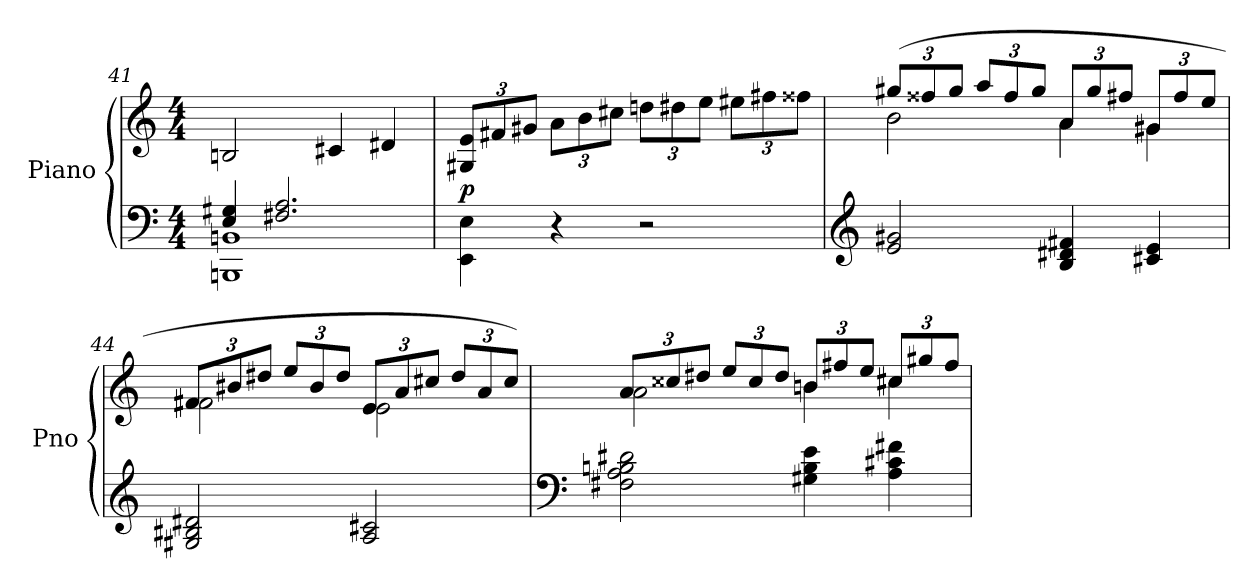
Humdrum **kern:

**kern	**kern	**dynam
*part1	*part1	*part1
*staff2	*staff1	*staff1/2
*I"Piano	*	*
*I'Pno	*	*
*clefF4	*clefG2	*
*k[]	*k[]	*
*M4/4	*M4/4	*
=41	=41	=41
*^	*	*
!	!	!	!LO:DY:b
4E/ 4G#X/	1BBBn 1BBn	2Bn/	other-dynamics
2.F#X/ 2.A/	.	.	.
.	.	4c#X/	.
.	.	4d#X/	.
*v	*v	*	*
!!LO:LB:g=z
=42	=42	=42
*	*Xbrackettup	*
!	!	!LO:DY:b
4EE\ 4E\	12G#X/ 12e/L	p
.	12f#X/	.
.	12g#X/J	.
4r	12a\L	.
.	12b\	.
.	12cc#X\J	.
2r	12ddn\L	.
.	12dd#X\	.
.	12ee\J	.
.	12ee#X\L	.
.	12ff#X\	.
.	12ff##X\J	.
=43	=43	=43
*clefG2	*	*
*	*^	*
!	!	!	!LO:DY:b
2e/ 2g#X/	(12gg#X/L	2b\	other-dynamics
.	12ff##X/	.	.
.	12gg#/J	.	.
.	12aa/L	.	.
.	12ff##/	.	.
.	12gg#/J	.	.
4B/ 4d#X/ 4f#X/	12a/L	4a\	.
.	12gg#/	.	.
.	12ff#X/J	.	.
4c#X/ 4e/	12g#X/L	4g#\	.
.	12ff#/	.	.
.	12ee/J	.	.
!!LO:LB:g=z	!!
=44	=44	=44	=44
2G#X/ 2B#X/ 2d#X/	12f#X/L	2f#\	.
.	12b#X/	.	.
.	12dd#X/J	.	.
.	12ee/L	.	.
.	12b#/	.	.
.	12dd#/J	.	.
2A/ 2c#X/	12e/L	2e\	.
.	12a/	.	.
.	12cc#X/J	.	.
.	12dd#/L	.	.
.	12a/	.	.
.	12cc#/J)	.	.
=45	=45	=45	=45
*clefF4	*	*	*
!	!	!	!LO:DY:b
2F#X\ 2A\ 2Bn\ 2d#X\	12a/L	2a\	other-dynamics
.	12cc##X/	.	.
.	12dd#X/J	.	.
.	12ee/L	.	.
.	12cc##/	.	.
.	12dd#/J	.	.
4G#X\ 4B\ 4e\	12b/L	4bn\	.
.	12ff#X/	.	.
.	12ee/J	.	.
4A\ 4c#X\ 4f#X\	12cc#X/L	4cc#\	.
.	12gg#X/	.	.
.	12ff#/J	.	.
*	*v	*v	*
=	=	=
*-	*-	*-
